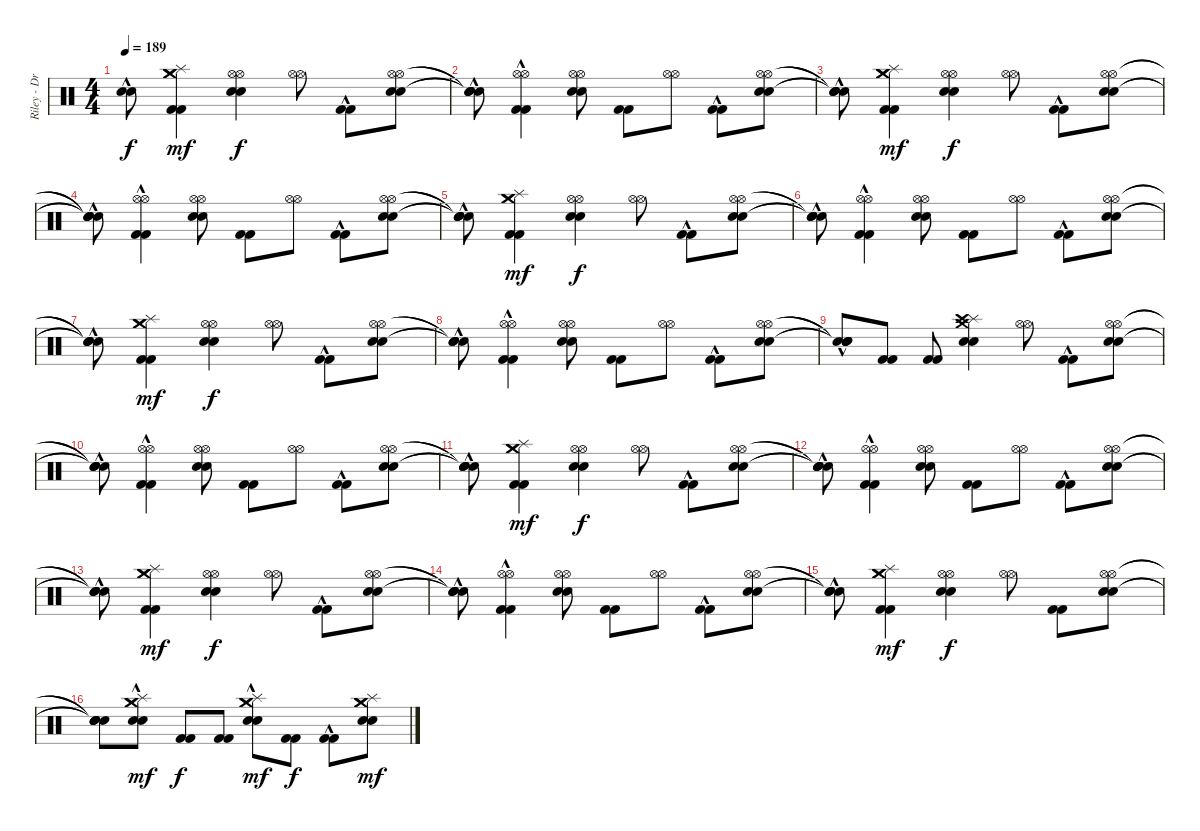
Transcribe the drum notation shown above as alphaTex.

\track ("Riley - Drums" "Riley - Dr") {instrument percussion}
\staff {score}
\articulation defaults
\ts (4 4)
\tempo 189
\clef neutral
\ks c
("Electric Snare (hit)"{hac} "Electric Snare (hit)"{hac}).8{dy f} ("Kick (hit) 2" "Kick (hit) 2" "Splash (hit)" "Crash medium (hit)" "Crash medium (hit)").4{dy mf} ("Electric Snare (hit)" "Electric Snare (hit)" "Hi-Hat (open)" "Hi-Hat (open)").4{dy f} ("Hi-Hat (open)" "Hi-Hat (open)").8 ("Kick (hit) 2"{hac} "Kick (hit) 2"{hac}).8 ("Electric Snare (hit)" "Electric Snare (hit)" "Hi-Hat (open)" "Hi-Hat (open)").8 |
("Snare (hit)"{hac t} "Snare (hit)"{hac t} "Snare (hit)"{t} "Snare (hit)"{t}).8 ("Kick (hit) 2"{hac} "Kick (hit) 2"{hac} "Hi-Hat (open)" "Hi-Hat (open)").4 ("Electric Snare (hit)" "Electric Snare (hit)" "Hi-Hat (open)" "Hi-Hat (open)").8 ("Kick (hit) 2" "Kick (hit) 2").8 ("Hi-Hat (open)" "Hi-Hat (open)").8 ("Kick (hit) 2"{hac} "Kick (hit) 2"{hac}).8 ("Electric Snare (hit)" "Electric Snare (hit)" "Hi-Hat (open)" "Hi-Hat (open)").8 |
("Snare (hit)"{hac t} "Snare (hit)"{hac t} "Snare (hit)"{hac t} "Snare (hit)"{hac t}).8 ("Kick (hit) 2" "Kick (hit) 2" "Splash (hit)" "Crash medium (hit)" "Crash medium (hit)").4{dy mf} ("Electric Snare (hit)" "Electric Snare (hit)" "Hi-Hat (open)" "Hi-Hat (open)").4{dy f} ("Hi-Hat (open)" "Hi-Hat (open)").8 ("Kick (hit) 2"{hac} "Kick (hit) 2"{hac}).8 ("Electric Snare (hit)" "Electric Snare (hit)" "Hi-Hat (open)" "Hi-Hat (open)").8 |
("Snare (hit)"{hac t} "Snare (hit)"{hac t} "Snare (hit)"{t} "Snare (hit)"{t}).8 ("Kick (hit) 2"{hac} "Kick (hit) 2"{hac} "Hi-Hat (open)" "Hi-Hat (open)").4 ("Electric Snare (hit)" "Electric Snare (hit)" "Hi-Hat (open)" "Hi-Hat (open)").8 ("Kick (hit) 2" "Kick (hit) 2").8 ("Hi-Hat (open)" "Hi-Hat (open)").8 ("Kick (hit) 2"{hac} "Kick (hit) 2"{hac}).8 ("Electric Snare (hit)" "Electric Snare (hit)" "Hi-Hat (open)" "Hi-Hat (open)").8 |
("Snare (hit)"{hac t} "Snare (hit)"{hac t} "Snare (hit)"{hac t} "Snare (hit)"{hac t}).8 ("Kick (hit) 2" "Kick (hit) 2" "Splash (hit)" "Crash medium (hit)" "Crash medium (hit)").4{dy mf} ("Electric Snare (hit)" "Electric Snare (hit)" "Hi-Hat (open)" "Hi-Hat (open)").4{dy f} ("Hi-Hat (open)" "Hi-Hat (open)").8 ("Kick (hit) 2"{hac} "Kick (hit) 2"{hac}).8 ("Electric Snare (hit)" "Electric Snare (hit)" "Hi-Hat (open)" "Hi-Hat (open)").8 |
("Snare (hit)"{hac t} "Snare (hit)"{hac t} "Snare (hit)"{t} "Snare (hit)"{t}).8 ("Kick (hit) 2"{hac} "Kick (hit) 2"{hac} "Hi-Hat (open)" "Hi-Hat (open)").4 ("Electric Snare (hit)" "Electric Snare (hit)" "Hi-Hat (open)" "Hi-Hat (open)").8 ("Kick (hit) 2" "Kick (hit) 2").8 ("Hi-Hat (open)" "Hi-Hat (open)").8 ("Kick (hit) 2"{hac} "Kick (hit) 2"{hac}).8 ("Electric Snare (hit)" "Electric Snare (hit)" "Hi-Hat (open)" "Hi-Hat (open)").8 |
("Snare (hit)"{hac t} "Snare (hit)"{hac t} "Snare (hit)"{hac t} "Snare (hit)"{hac t}).8 ("Kick (hit) 2" "Kick (hit) 2" "Splash (hit)" "Crash medium (hit)" "Crash medium (hit)").4{dy mf} ("Electric Snare (hit)" "Electric Snare (hit)" "Hi-Hat (open)" "Hi-Hat (open)").4{dy f} ("Hi-Hat (open)" "Hi-Hat (open)").8 ("Kick (hit) 2"{hac} "Kick (hit) 2"{hac}).8 ("Electric Snare (hit)" "Electric Snare (hit)" "Hi-Hat (open)" "Hi-Hat (open)").8 |
("Snare (hit)"{hac t} "Snare (hit)"{hac t} "Snare (hit)"{t} "Snare (hit)"{t}).8 ("Kick (hit) 2"{hac} "Kick (hit) 2"{hac} "Hi-Hat (open)" "Hi-Hat (open)").4 ("Electric Snare (hit)" "Electric Snare (hit)" "Hi-Hat (open)" "Hi-Hat (open)").8 ("Kick (hit) 2" "Kick (hit) 2").8 ("Hi-Hat (open)" "Hi-Hat (open)").8 ("Kick (hit) 2"{hac} "Kick (hit) 2"{hac}).8 ("Electric Snare (hit)" "Electric Snare (hit)" "Hi-Hat (open)" "Hi-Hat (open)").8 |
("Snare (hit)"{hac t} "Snare (hit)"{hac t} "Snare (hit)"{t} "Snare (hit)"{t}).8 ("Kick (hit) 2" "Kick (hit) 2").8 ("Kick (hit) 2" "Kick (hit) 2").8 ("Electric Snare (hit)" "Electric Snare (hit)" "Splash (hit)" "Crash high (hit)" "Crash medium (hit)").4 ("Hi-Hat (open)" "Hi-Hat (open)").8 ("Kick (hit) 2"{hac} "Kick (hit) 2"{hac}).8 ("Electric Snare (hit)" "Electric Snare (hit)" "Hi-Hat (open)" "Hi-Hat (open)").8 |
("Snare (hit)"{hac t} "Snare (hit)"{hac t} "Snare (hit)"{t} "Snare (hit)"{t}).8 ("Kick (hit) 2"{hac} "Kick (hit) 2"{hac} "Hi-Hat (open)" "Hi-Hat (open)").4 ("Electric Snare (hit)" "Electric Snare (hit)" "Hi-Hat (open)" "Hi-Hat (open)").8 ("Kick (hit) 2" "Kick (hit) 2").8 ("Hi-Hat (open)" "Hi-Hat (open)").8 ("Kick (hit) 2"{hac} "Kick (hit) 2"{hac}).8 ("Electric Snare (hit)" "Electric Snare (hit)" "Hi-Hat (open)" "Hi-Hat (open)").8 |
("Snare (hit)"{hac t} "Snare (hit)"{hac t} "Snare (hit)"{hac t} "Snare (hit)"{hac t}).8 ("Kick (hit) 2" "Kick (hit) 2" "Splash (hit)" "Crash medium (hit)" "Crash medium (hit)").4{dy mf} ("Electric Snare (hit)" "Electric Snare (hit)" "Hi-Hat (open)" "Hi-Hat (open)").4{dy f} ("Hi-Hat (open)" "Hi-Hat (open)").8 ("Kick (hit) 2"{hac} "Kick (hit) 2"{hac}).8 ("Electric Snare (hit)" "Electric Snare (hit)" "Hi-Hat (open)" "Hi-Hat (open)").8 |
("Snare (hit)"{hac t} "Snare (hit)"{hac t} "Snare (hit)"{t} "Snare (hit)"{t}).8 ("Kick (hit) 2"{hac} "Kick (hit) 2"{hac} "Hi-Hat (open)" "Hi-Hat (open)").4 ("Electric Snare (hit)" "Electric Snare (hit)" "Hi-Hat (open)" "Hi-Hat (open)").8 ("Kick (hit) 2" "Kick (hit) 2").8 ("Hi-Hat (open)" "Hi-Hat (open)").8 ("Kick (hit) 2"{hac} "Kick (hit) 2"{hac}).8 ("Electric Snare (hit)" "Electric Snare (hit)" "Hi-Hat (open)" "Hi-Hat (open)").8 |
("Snare (hit)"{hac t} "Snare (hit)"{hac t} "Snare (hit)"{hac t} "Snare (hit)"{hac t}).8 ("Kick (hit) 2" "Kick (hit) 2" "Splash (hit)" "Crash medium (hit)" "Crash medium (hit)").4{dy mf} ("Electric Snare (hit)" "Electric Snare (hit)" "Hi-Hat (open)" "Hi-Hat (open)").4{dy f} ("Hi-Hat (open)" "Hi-Hat (open)").8 ("Kick (hit) 2"{hac} "Kick (hit) 2"{hac}).8 ("Electric Snare (hit)" "Electric Snare (hit)" "Hi-Hat (open)" "Hi-Hat (open)").8 |
("Snare (hit)"{hac t} "Snare (hit)"{hac t} "Snare (hit)"{t} "Snare (hit)"{t}).8 ("Kick (hit) 2"{hac} "Kick (hit) 2"{hac} "Hi-Hat (open)" "Hi-Hat (open)").4 ("Electric Snare (hit)" "Electric Snare (hit)" "Hi-Hat (open)" "Hi-Hat (open)").8 ("Kick (hit) 2" "Kick (hit) 2").8 ("Hi-Hat (open)" "Hi-Hat (open)").8 ("Kick (hit) 2"{hac} "Kick (hit) 2"{hac}).8 ("Electric Snare (hit)" "Electric Snare (hit)" "Hi-Hat (open)" "Hi-Hat (open)").8 |
("Snare (hit)"{hac t} "Snare (hit)"{hac t} "Snare (hit)"{hac t} "Snare (hit)"{hac t}).8 ("Kick (hit) 2" "Kick (hit) 2" "Splash (hit)" "Crash medium (hit)" "Crash medium (hit)").4{dy mf} ("Electric Snare (hit)" "Electric Snare (hit)" "Hi-Hat (open)" "Hi-Hat (open)").4{dy f} ("Hi-Hat (open)" "Hi-Hat (open)").8 ("Kick (hit) 2" "Kick (hit) 2").8 ("Electric Snare (hit)" "Electric Snare (hit)" "Hi-Hat (open)" "Hi-Hat (open)").8 |
("Snare (hit)"{t} "Snare (hit)"{t} "Snare (hit)"{t} "Snare (hit)"{t}).8 ("Electric Snare (hit)"{hac} "Electric Snare (hit)"{hac} "Crash medium (hit)"{hac} "Splash (hit)"{hac} "Crash medium (hit)"{hac}).8{dy mf} ("Kick (hit) 2" "Kick (hit) 2").8{dy f} ("Kick (hit) 2" "Kick (hit) 2").8 ("Electric Snare (hit)"{hac} "Electric Snare (hit)"{hac} "Crash medium (hit)"{hac} "Splash (hit)"{hac} "Crash medium (hit)"{hac}).8{dy mf} ("Kick (hit) 2" "Kick (hit) 2").8{dy f} ("Kick (hit) 2"{hac} "Kick (hit) 2"{hac}).8 ("Electric Snare (hit)" "Electric Snare (hit)" "Crash medium (hit)" "Splash (hit)" "Crash medium (hit)").8{dy mf}
